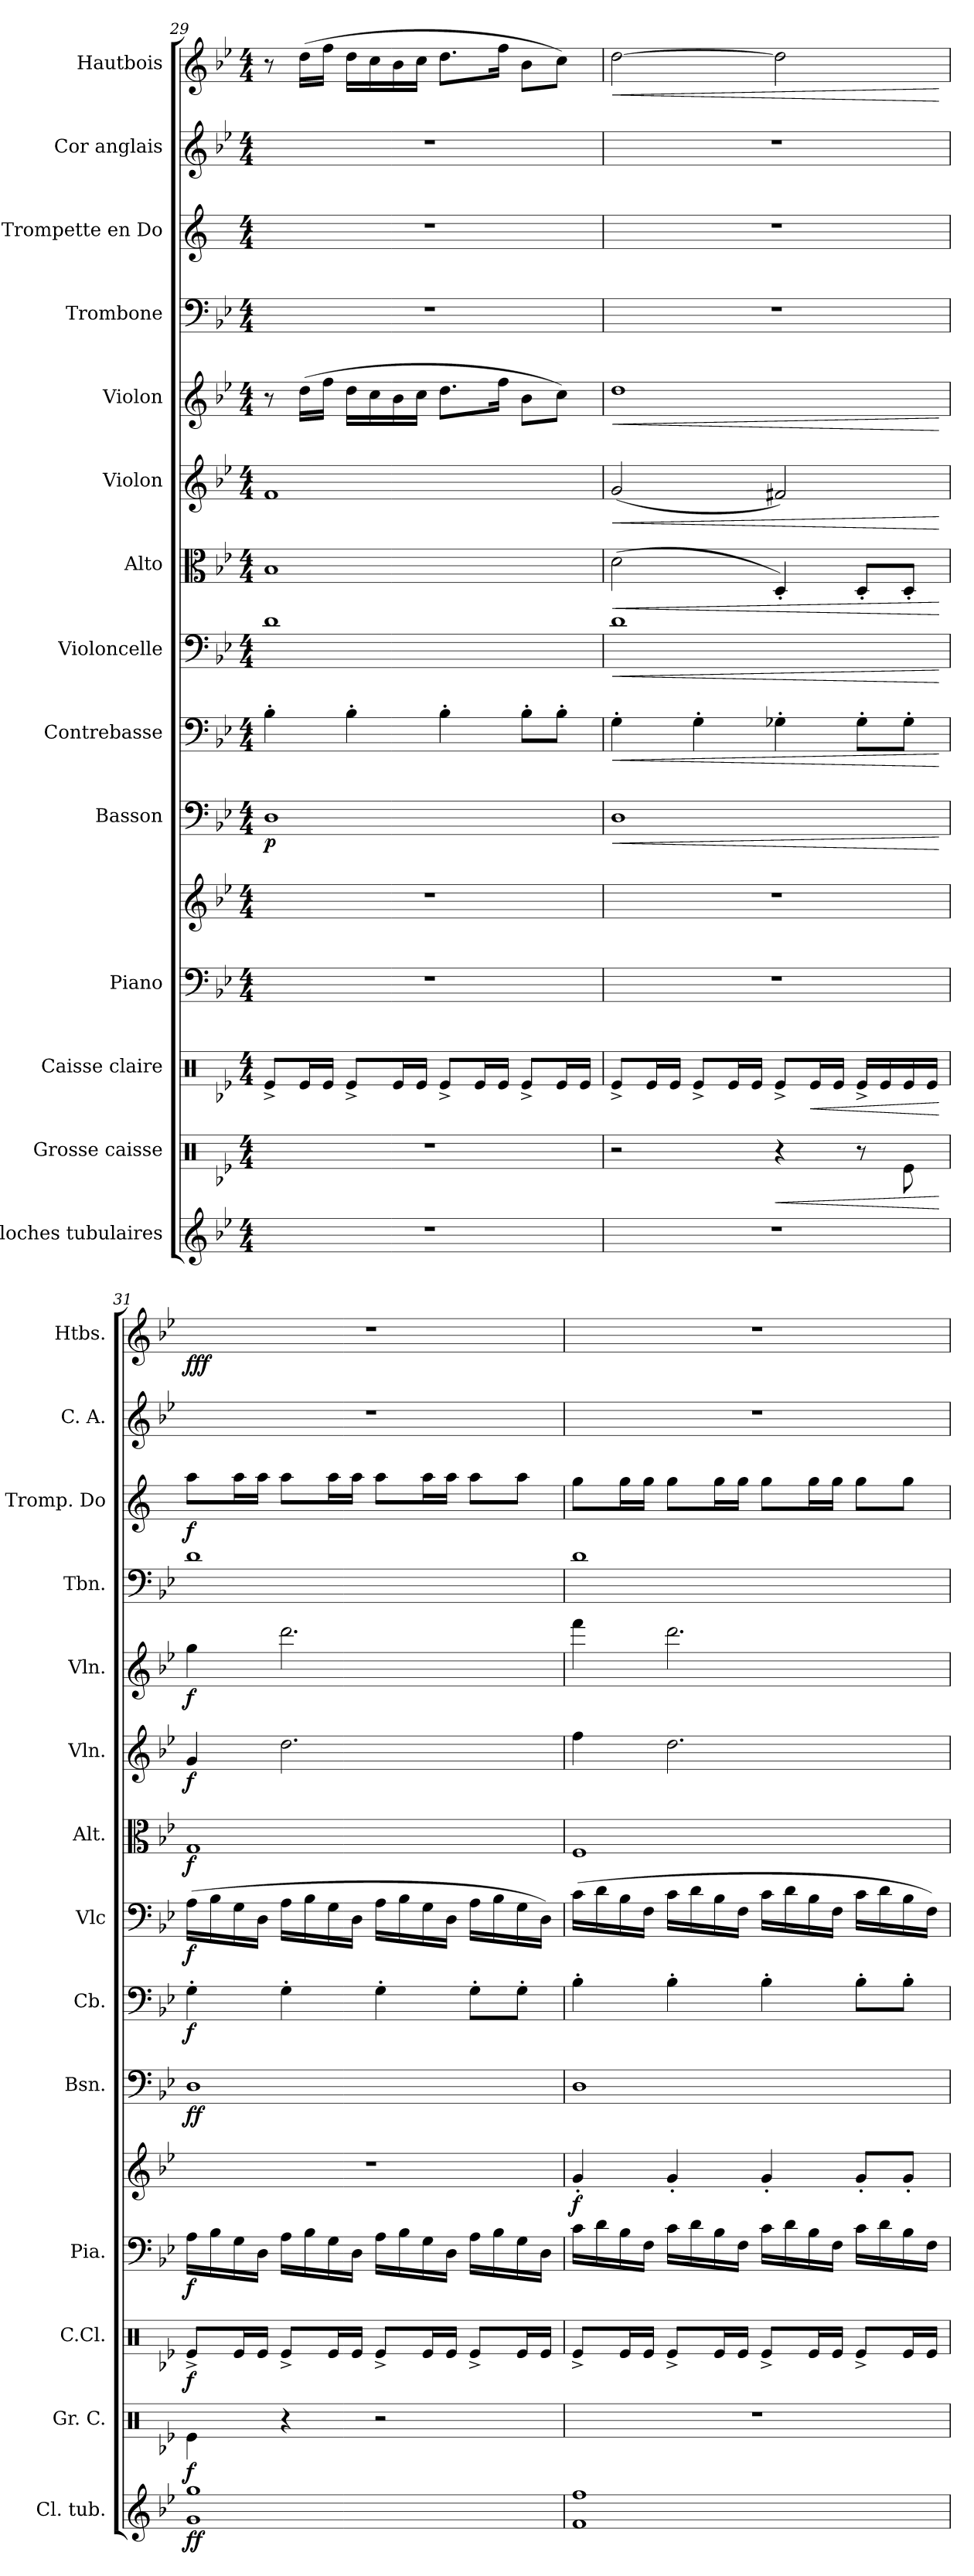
**kern	**dynam	**kern	**dynam	**kern	**dynam	**kern	**kern	**dynam	**kern	**dynam	**kern	**dynam	**kern	**dynam	**kern	**dynam	**kern	**dynam	**kern	**dynam	**kern	**kern	**dynam	**kern	**kern	**dynam
*part14	*part14	*part13	*part13	*part12	*part12	*part11	*part11	*part11	*part10	*part10	*part9	*part9	*part8	*part8	*part7	*part7	*part6	*part6	*part5	*part5	*part4	*part3	*part3	*part2	*part1	*part1
*staff15	*staff15	*staff14	*staff14	*staff13	*staff13	*staff12	*staff11	*staff11/12	*staff10	*staff10	*staff9	*staff9	*staff8	*staff8	*staff7	*staff7	*staff6	*staff6	*staff5	*staff5	*staff4	*staff3	*staff3	*staff2	*staff1	*staff1
*I"Cloches tubulaires	*	*I"Grosse caisse	*	*I"Caisse claire	*	*I"Piano	*	*	*I"Basson	*	*I"Contrebasse	*	*I"Violoncelle	*	*I"Alto	*	*I"Violon	*	*I"Violon	*	*I"Trombone	*I"Trompette en Do	*	*I"Cor anglais	*I"Hautbois	*
*I'Cl. tub.	*	*I'Gr. C.	*	*I'C.Cl.	*	*I'Pia.	*	*	*I'Bsn.	*	*I'Cb.	*	*I'Vlc	*	*I'Alt.	*	*I'Vln.	*	*I'Vln.	*	*I'Tbn.	*I'Tromp. Do	*	*I'C. A.	*I'Htbs.	*
!!LO:PB:g=z
*clefG2	*	*clefX	*	*clefX	*	*clefF4	*clefG2	*	*clefF4	*	*clefF4	*	*clefF4	*	*clefC3	*	*clefG2	*	*clefG2	*	*clefF4	*clefG2	*	*clefG2	*clefG2	*
*	*	*	*	*	*	*	*	*	*	*	*ITrd7c12	*	*	*	*	*	*	*	*	*	*	*ITrd1c2	*	*ITrd4c7	*	*
*k[b-e-]	*	*k[b-e-]	*	*k[b-e-]	*	*k[b-e-]	*k[b-e-]	*	*k[b-e-]	*	*k[b-e-]	*	*k[b-e-]	*	*k[b-e-]	*	*k[b-e-]	*	*k[b-e-]	*	*k[b-e-]	*k[b-e-]	*	*k[b-e-a-]	*k[b-e-]	*
*M4/4	*	*M4/4	*	*M4/4	*	*M4/4	*M4/4	*	*M4/4	*	*M4/4	*	*M4/4	*	*M4/4	*	*M4/4	*	*M4/4	*	*M4/4	*M4/4	*	*M4/4	*M4/4	*
=29	=29	=29	=29	=29	=29	=29	=29	=29	=29	=29	=29	=29	=29	=29	=29	=29	=29	=29	=29	=29	=29	=29	=29	=29	=29	=29
!	!	!	!	!	!	!	!	!	!	!LO:DY:b	!	!	!	!	!	!	!	!	!	!	!	!	!	!	!	!
1r	.	1r	.	8Re^/L	.	1r	1r	.	1D	p	4BB-'\	.	1d	.	1B-	.	1f	.	8r	.	1r	1r	.	1r	8r	.
.	.	.	.	16Re/L	.	.	.	.	.	.	.	.	.	.	.	.	.	.	(16dd\LL	.	.	.	.	.	(16dd\LL	.
.	.	.	.	16Re/JJ	.	.	.	.	.	.	.	.	.	.	.	.	.	.	16ff\JJ	.	.	.	.	.	16ff\JJ	.
.	.	.	.	8Re^/L	.	.	.	.	.	.	4BB-'\	.	.	.	.	.	.	.	16dd\LL	.	.	.	.	.	16dd\LL	.
.	.	.	.	.	.	.	.	.	.	.	.	.	.	.	.	.	.	.	16cc\	.	.	.	.	.	16cc\	.
.	.	.	.	16Re/L	.	.	.	.	.	.	.	.	.	.	.	.	.	.	16b-\	.	.	.	.	.	16b-\	.
.	.	.	.	16Re/JJ	.	.	.	.	.	.	.	.	.	.	.	.	.	.	16cc\JJ	.	.	.	.	.	16cc\JJ	.
.	.	.	.	8Re^/L	.	.	.	.	.	.	4BB-'\	.	.	.	.	.	.	.	8.dd\L	.	.	.	.	.	8.dd\L	.
.	.	.	.	16Re/L	.	.	.	.	.	.	.	.	.	.	.	.	.	.	.	.	.	.	.	.	.	.
.	.	.	.	16Re/JJ	.	.	.	.	.	.	.	.	.	.	.	.	.	.	16ff\Jk	.	.	.	.	.	16ff\Jk	.
.	.	.	.	8Re^/L	.	.	.	.	.	.	8BB-'\L	.	.	.	.	.	.	.	8b-\L	.	.	.	.	.	8b-\L	.
.	.	.	.	16Re/L	.	.	.	.	.	.	8BB-'\J	.	.	.	.	.	.	.	8cc\J)	.	.	.	.	.	8cc\J)	.
.	.	.	.	16Re/JJ	.	.	.	.	.	.	.	.	.	.	.	.	.	.	.	.	.	.	.	.	.	.
=30	=30	=30	=30	=30	=30	=30	=30	=30	=30	=30	=30	=30	=30	=30	=30	=30	=30	=30	=30	=30	=30	=30	=30	=30	=30	=30
!	!	!	!	!	!	!	!	!	!	!LO:HP:b	!	!LO:HP:b	!	!LO:HP:b	!	!LO:HP:b	!	!LO:HP:b	!	!LO:HP:b	!	!	!	!	!	!LO:HP:b
1r	.	2r	.	8Re^/L	.	1r	1r	.	1D	<	4GG'\	<	1d	<	(2d\	<	(2g/	<	1dd	<	1r	1r	.	1r	[2dd\	<
.	.	.	.	16Re/L	.	.	.	.	.	.	.	.	.	.	.	.	.	.	.	.	.	.	.	.	.	.
.	.	.	.	16Re/JJ	.	.	.	.	.	.	.	.	.	.	.	.	.	.	.	.	.	.	.	.	.	.
.	.	.	.	8Re^/L	.	.	.	.	.	.	4GG'\	.	.	.	.	.	.	.	.	.	.	.	.	.	.	.
.	.	.	.	16Re/L	.	.	.	.	.	.	.	.	.	.	.	.	.	.	.	.	.	.	.	.	.	.
.	.	.	.	16Re/JJ	.	.	.	.	.	.	.	.	.	.	.	.	.	.	.	.	.	.	.	.	.	.
!	!	!	!LO:HP:b	!	!	!	!	!	!	!	!	!	!	!	!	!	!	!	!	!	!	!	!	!	!	!
.	.	4r	<	8Re^/L	.	.	.	.	.	.	4GG-X'\	.	.	.	4D'/)	.	2f#X/)	.	.	.	.	.	.	.	2dd\]	.
!	!	!	!	!	!LO:HP:b	!	!	!	!	!	!	!	!	!	!	!	!	!	!	!	!	!	!	!	!	!
.	.	.	.	16Re/L	<	.	.	.	.	.	.	.	.	.	.	.	.	.	.	.	.	.	.	.	.	.
.	.	.	.	16Re/JJ	.	.	.	.	.	.	.	.	.	.	.	.	.	.	.	.	.	.	.	.	.	.
.	.	8r	.	16Re^/LL	.	.	.	.	.	.	8GG-'\L	.	.	.	8D'/L	.	.	.	.	.	.	.	.	.	.	.
.	.	.	.	16Re/	.	.	.	.	.	.	.	.	.	.	.	.	.	.	.	.	.	.	.	.	.	.
.	.	8Re\	.	16Re/	.	.	.	.	.	.	8GG-'\J	.	.	.	8D'/J	.	.	.	.	.	.	.	.	.	.	.
.	.	.	.	16Re/JJ	.	.	.	.	.	.	.	.	.	.	.	.	.	.	.	.	.	.	.	.	.	.
.	.	.	[	.	[	.	.	.	.	[	.	[	.	[	.	[	.	[	.	[	.	.	.	.	.	[
!!LO:PB:g=z
=31	=31	=31	=31	=31	=31	=31	=31	=31	=31	=31	=31	=31	=31	=31	=31	=31	=31	=31	=31	=31	=31	=31	=31	=31	=31	=31
!	!LO:DY:b	!	!LO:DY:b	!	!LO:DY:b	!	!	!LO:DY:b=2	!	!LO:DY:b	!	!LO:DY:b	!	!LO:DY:b	!	!LO:DY:b	!	!LO:DY:b	!	!LO:DY:b	!	!	!LO:DY:b	!	!	!LO:DY:b
1g 1gg	ff	4Re\	f	8Re^/L	f	16A\LL	1r	f	1D	ff	4GG'\	f	(16A\LL	f	1G	f	4g/	f	4gg\	f	1d	8gg\L	f	1r	1r	fff
.	.	.	.	.	.	16B-\	.	.	.	.	.	.	16B-\	.	.	.	.	.	.	.	.	.	.	.	.	.
.	.	.	.	16Re/L	.	16G\	.	.	.	.	.	.	16G\	.	.	.	.	.	.	.	.	16gg\L	.	.	.	.
.	.	.	.	16Re/JJ	.	16D\JJ	.	.	.	.	.	.	16D\JJ	.	.	.	.	.	.	.	.	16gg\JJ	.	.	.	.
.	.	4r	.	8Re^/L	.	16A\LL	.	.	.	.	4GG'\	.	16A\LL	.	.	.	2.dd\	.	2.ddd\	.	.	8gg\L	.	.	.	.
.	.	.	.	.	.	16B-\	.	.	.	.	.	.	16B-\	.	.	.	.	.	.	.	.	.	.	.	.	.
.	.	.	.	16Re/L	.	16G\	.	.	.	.	.	.	16G\	.	.	.	.	.	.	.	.	16gg\L	.	.	.	.
.	.	.	.	16Re/JJ	.	16D\JJ	.	.	.	.	.	.	16D\JJ	.	.	.	.	.	.	.	.	16gg\JJ	.	.	.	.
.	.	2r	.	8Re^/L	.	16A\LL	.	.	.	.	4GG'\	.	16A\LL	.	.	.	.	.	.	.	.	8gg\L	.	.	.	.
.	.	.	.	.	.	16B-\	.	.	.	.	.	.	16B-\	.	.	.	.	.	.	.	.	.	.	.	.	.
.	.	.	.	16Re/L	.	16G\	.	.	.	.	.	.	16G\	.	.	.	.	.	.	.	.	16gg\L	.	.	.	.
.	.	.	.	16Re/JJ	.	16D\JJ	.	.	.	.	.	.	16D\JJ	.	.	.	.	.	.	.	.	16gg\JJ	.	.	.	.
.	.	.	.	8Re^/L	.	16A\LL	.	.	.	.	8GG'\L	.	16A\LL	.	.	.	.	.	.	.	.	8gg\L	.	.	.	.
.	.	.	.	.	.	16B-\	.	.	.	.	.	.	16B-\	.	.	.	.	.	.	.	.	.	.	.	.	.
.	.	.	.	16Re/L	.	16G\	.	.	.	.	8GG'\J	.	16G\	.	.	.	.	.	.	.	.	8gg\J	.	.	.	.
.	.	.	.	16Re/JJ	.	16D\JJ	.	.	.	.	.	.	16D\JJ)	.	.	.	.	.	.	.	.	.	.	.	.	.
=32	=32	=32	=32	=32	=32	=32	=32	=32	=32	=32	=32	=32	=32	=32	=32	=32	=32	=32	=32	=32	=32	=32	=32	=32	=32	=32
!	!	!	!	!	!	!	!	!LO:DY:b	!	!	!	!	!	!	!	!	!	!	!	!	!	!	!	!	!	!
1f 1ff	.	1r	.	8Re^/L	.	16c\LL	4g'/	f	1D	.	4BB-'\	.	(16c\LL	.	1F	.	4ff\	.	4fff\	.	1d	8ff\L	.	1r	1r	.
.	.	.	.	.	.	16d\	.	.	.	.	.	.	16d\	.	.	.	.	.	.	.	.	.	.	.	.	.
.	.	.	.	16Re/L	.	16B-\	.	.	.	.	.	.	16B-\	.	.	.	.	.	.	.	.	16ff\L	.	.	.	.
.	.	.	.	16Re/JJ	.	16F\JJ	.	.	.	.	.	.	16F\JJ	.	.	.	.	.	.	.	.	16ff\JJ	.	.	.	.
.	.	.	.	8Re^/L	.	16c\LL	4g'/	.	.	.	4BB-'\	.	16c\LL	.	.	.	2.dd\	.	2.ddd\	.	.	8ff\L	.	.	.	.
.	.	.	.	.	.	16d\	.	.	.	.	.	.	16d\	.	.	.	.	.	.	.	.	.	.	.	.	.
.	.	.	.	16Re/L	.	16B-\	.	.	.	.	.	.	16B-\	.	.	.	.	.	.	.	.	16ff\L	.	.	.	.
.	.	.	.	16Re/JJ	.	16F\JJ	.	.	.	.	.	.	16F\JJ	.	.	.	.	.	.	.	.	16ff\JJ	.	.	.	.
.	.	.	.	8Re^/L	.	16c\LL	4g'/	.	.	.	4BB-'\	.	16c\LL	.	.	.	.	.	.	.	.	8ff\L	.	.	.	.
.	.	.	.	.	.	16d\	.	.	.	.	.	.	16d\	.	.	.	.	.	.	.	.	.	.	.	.	.
.	.	.	.	16Re/L	.	16B-\	.	.	.	.	.	.	16B-\	.	.	.	.	.	.	.	.	16ff\L	.	.	.	.
.	.	.	.	16Re/JJ	.	16F\JJ	.	.	.	.	.	.	16F\JJ	.	.	.	.	.	.	.	.	16ff\JJ	.	.	.	.
.	.	.	.	8Re^/L	.	16c\LL	8g'/L	.	.	.	8BB-'\L	.	16c\LL	.	.	.	.	.	.	.	.	8ff\L	.	.	.	.
.	.	.	.	.	.	16d\	.	.	.	.	.	.	16d\	.	.	.	.	.	.	.	.	.	.	.	.	.
.	.	.	.	16Re/L	.	16B-\	8g'/J	.	.	.	8BB-'\J	.	16B-\	.	.	.	.	.	.	.	.	8ff\J	.	.	.	.
.	.	.	.	16Re/JJ	.	16F\JJ	.	.	.	.	.	.	16F\JJ)	.	.	.	.	.	.	.	.	.	.	.	.	.
=	=	=	=	=	=	=	=	=	=	=	=	=	=	=	=	=	=	=	=	=	=	=	=	=	=	=
*-	*-	*-	*-	*-	*-	*-	*-	*-	*-	*-	*-	*-	*-	*-	*-	*-	*-	*-	*-	*-	*-	*-	*-	*-	*-	*-
